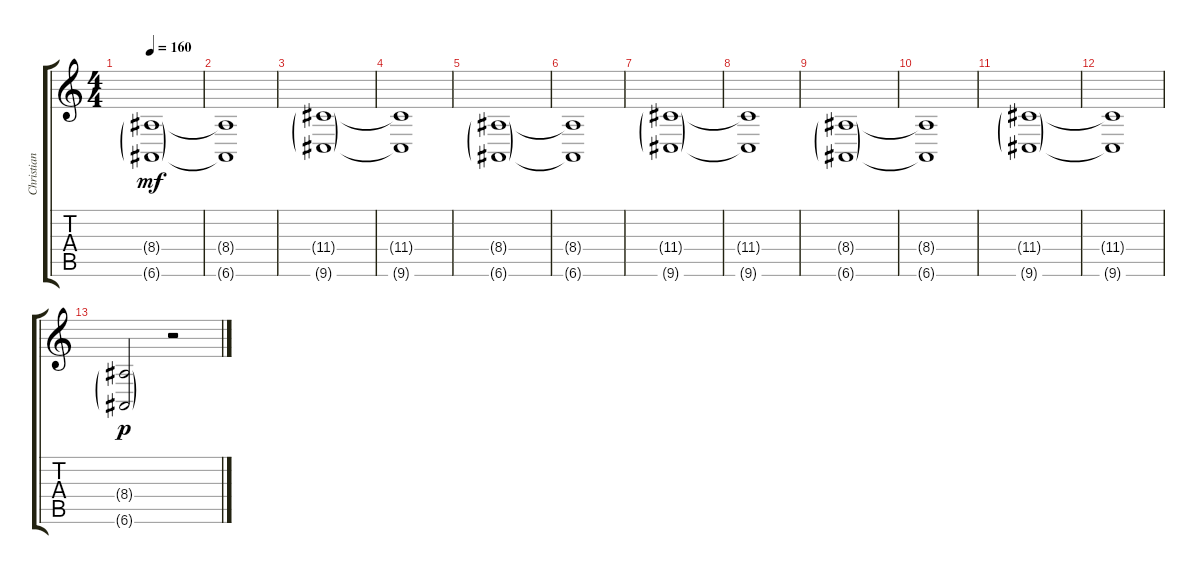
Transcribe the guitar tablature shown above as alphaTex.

\track ("Christian Kretschmar" "Christian ") {instrument stringensemble1}
\staff {score tabs}
\tuning (E4 B3 G3 D3 A2 E2) {hide}
\ts (4 4)
\tempo 160
\clef g2
\ks c
(8.4{g} 6.6{g}).1{dy mf} |
(8.4{t} 6.6{t}).1 |
(11.4{g} 9.6{g}).1 |
(11.4{t} 9.6{t}).1 |
(8.4{g} 6.6{g}).1 |
(8.4{t} 6.6{t}).1 |
(11.4{g} 9.6{g}).1 |
(11.4{t} 9.6{t}).1 |
(8.4{g} 6.6{g}).1 |
(8.4{t} 6.6{t}).1 |
(11.4{g} 9.6{g}).1 |
(11.4{t} 9.6{t}).1 |
(8.4{g} 6.6{g}).2{dy p} r.2
